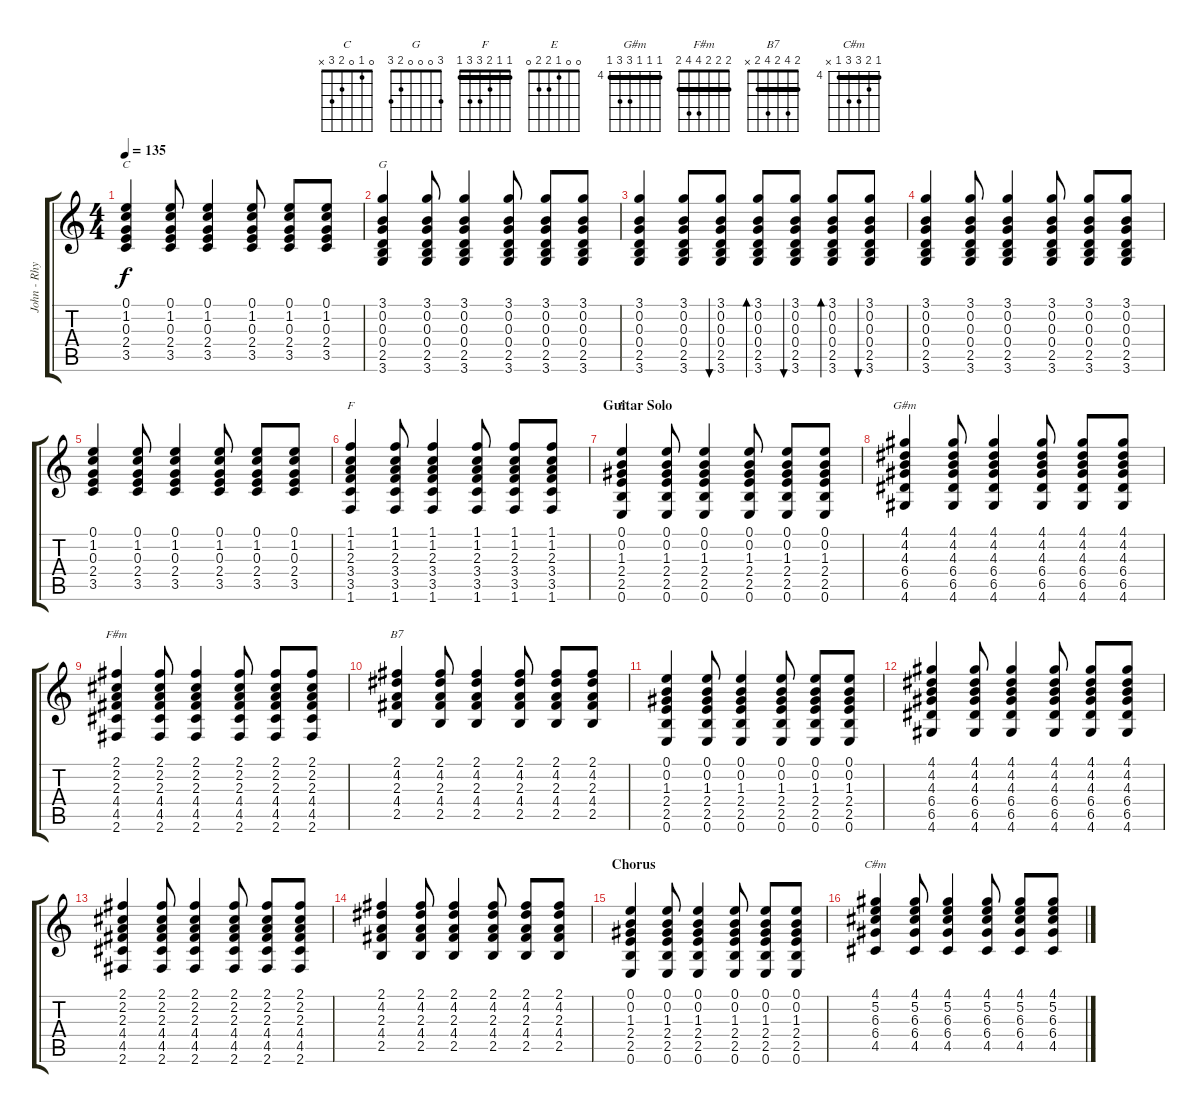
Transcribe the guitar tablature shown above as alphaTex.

\track ("John - Rhythm Guitar" "John - Rhy") {instrument electricguitarclean}
\staff {score tabs}
\tuning (E4 B3 G3 D3 A2 E2) {hide}
\chord ("C" 0 1 0 2 3 x)
\chord ("G" 3 0 0 0 2 3)
\chord ("F" 1 1 2 3 3 1) {barre 1}
\chord ("E" 0 0 1 2 2 0)
\chord ("G#m" 4 4 4 6 6 4) {firstfret 4 barre 4}
\chord ("F#m" 2 2 2 4 4 2) {barre 2}
\chord ("B7" 2 4 2 4 2 x) {barre 2}
\chord ("C#m" 4 5 6 6 4 x) {firstfret 4 barre 4}
\ts (4 4)
\tempo 135
\clef g2
\ks c
(0.1 1.2 0.3 2.4 3.5).4{ch "C" dy f} (0.1 1.2 0.3 2.4 3.5).8 (0.1 1.2 0.3 2.4 3.5).4 (0.1 1.2 0.3 2.4 3.5).8 (0.1 1.2 0.3 2.4 3.5).8 (0.1 1.2 0.3 2.4 3.5).8 |
(3.1 0.2 0.3 0.4 2.5 3.6).4{ch "G"} (3.1 0.2 0.3 0.4 2.5 3.6).8 (3.1 0.2 0.3 0.4 2.5 3.6).4 (3.1 0.2 0.3 0.4 2.5 3.6).8 (3.1 0.2 0.3 0.4 2.5 3.6).8 (3.1 0.2 0.3 0.4 2.5 3.6).8 |
(3.1 0.2 0.3 0.4 2.5 3.6).4 (3.1 0.2 0.3 0.4 2.5 3.6).8 (3.1 0.2 0.3 0.4 2.5 3.6).8{bu 30} (3.1 0.2 0.3 0.4 2.5 3.6).8{bd 30} (3.1 0.2 0.3 0.4 2.5 3.6).8{bu 30} (3.1 0.2 0.3 0.4 2.5 3.6).8{bd 30} (3.1 0.2 0.3 0.4 2.5 3.6).8{bu 30} |
(3.1 0.2 0.3 0.4 2.5 3.6).4 (3.1 0.2 0.3 0.4 2.5 3.6).8 (3.1 0.2 0.3 0.4 2.5 3.6).4 (3.1 0.2 0.3 0.4 2.5 3.6).8 (3.1 0.2 0.3 0.4 2.5 3.6).8 (3.1 0.2 0.3 0.4 2.5 3.6).8 |
(0.1 1.2 0.3 2.4 3.5).4 (0.1 1.2 0.3 2.4 3.5).8 (0.1 1.2 0.3 2.4 3.5).4 (0.1 1.2 0.3 2.4 3.5).8 (0.1 1.2 0.3 2.4 3.5).8 (0.1 1.2 0.3 2.4 3.5).8 |
(1.1 1.2 2.3 3.4 3.5 1.6).4{ch "F"} (1.1 1.2 2.3 3.4 3.5 1.6).8 (1.1 1.2 2.3 3.4 3.5 1.6).4 (1.1 1.2 2.3 3.4 3.5 1.6).8{volume 11} (1.1 1.2 2.3 3.4 3.5 1.6).8 (1.1 1.2 2.3 3.4 3.5 1.6).8 |
\section ("" "Guitar Solo")
(0.1 0.2 1.3 2.4 2.5 0.6).4{ch "E" volume 7} (0.1 0.2 1.3 2.4 2.5 0.6).8 (0.1 0.2 1.3 2.4 2.5 0.6).4 (0.1 0.2 1.3 2.4 2.5 0.6).8 (0.1 0.2 1.3 2.4 2.5 0.6).8 (0.1 0.2 1.3 2.4 2.5 0.6).8 |
(4.1 4.2 4.3 6.4 6.5 4.6).4{ch "G#m"} (4.1 4.2 4.3 6.4 6.5 4.6).8 (4.1 4.2 4.3 6.4 6.5 4.6).4 (4.1 4.2 4.3 6.4 6.5 4.6).8 (4.1 4.2 4.3 6.4 6.5 4.6).8 (4.1 4.2 4.3 6.4 6.5 4.6).8 |
(2.1 2.2 2.3 4.4 4.5 2.6).4{ch "F#m"} (2.1 2.2 2.3 4.4 4.5 2.6).8 (2.1 2.2 2.3 4.4 4.5 2.6).4 (2.1 2.2 2.3 4.4 4.5 2.6).8 (2.1 2.2 2.3 4.4 4.5 2.6).8 (2.1 2.2 2.3 4.4 4.5 2.6).8 |
(2.1 4.2 2.3 4.4 2.5).4{ch "B7"} (2.1 4.2 2.3 4.4 2.5).8 (2.1 4.2 2.3 4.4 2.5).4 (2.1 4.2 2.3 4.4 2.5).8 (2.1 4.2 2.3 4.4 2.5).8 (2.1 4.2 2.3 4.4 2.5).8 |
(0.1 0.2 1.3 2.4 2.5 0.6).4 (0.1 0.2 1.3 2.4 2.5 0.6).8 (0.1 0.2 1.3 2.4 2.5 0.6).4 (0.1 0.2 1.3 2.4 2.5 0.6).8 (0.1 0.2 1.3 2.4 2.5 0.6).8 (0.1 0.2 1.3 2.4 2.5 0.6).8 |
(4.1 4.2 4.3 6.4 6.5 4.6).4 (4.1 4.2 4.3 6.4 6.5 4.6).8 (4.1 4.2 4.3 6.4 6.5 4.6).4 (4.1 4.2 4.3 6.4 6.5 4.6).8 (4.1 4.2 4.3 6.4 6.5 4.6).8 (4.1 4.2 4.3 6.4 6.5 4.6).8 |
(2.1 2.2 2.3 4.4 4.5 2.6).4 (2.1 2.2 2.3 4.4 4.5 2.6).8 (2.1 2.2 2.3 4.4 4.5 2.6).4 (2.1 2.2 2.3 4.4 4.5 2.6).8 (2.1 2.2 2.3 4.4 4.5 2.6).8 (2.1 2.2 2.3 4.4 4.5 2.6).8 |
(2.1 4.2 2.3 4.4 2.5).4 (2.1 4.2 2.3 4.4 2.5).8 (2.1 4.2 2.3 4.4 2.5).4 (2.1 4.2 2.3 4.4 2.5).8 (2.1 4.2 2.3 4.4 2.5).8 (2.1 4.2 2.3 4.4 2.5).8 |
\section ("" "Chorus")
(0.1 0.2 1.3 2.4 2.5 0.6).4 (0.1 0.2 1.3 2.4 2.5 0.6).8 (0.1 0.2 1.3 2.4 2.5 0.6).4 (0.1 0.2 1.3 2.4 2.5 0.6).8 (0.1 0.2 1.3 2.4 2.5 0.6).8 (0.1 0.2 1.3 2.4 2.5 0.6).8 |
(4.1 5.2 6.3 6.4 4.5).4{ch "C#m"} (4.1 5.2 6.3 6.4 4.5).8 (4.1 5.2 6.3 6.4 4.5).4 (4.1 5.2 6.3 6.4 4.5).8 (4.1 5.2 6.3 6.4 4.5).8 (4.1 5.2 6.3 6.4 4.5).8
